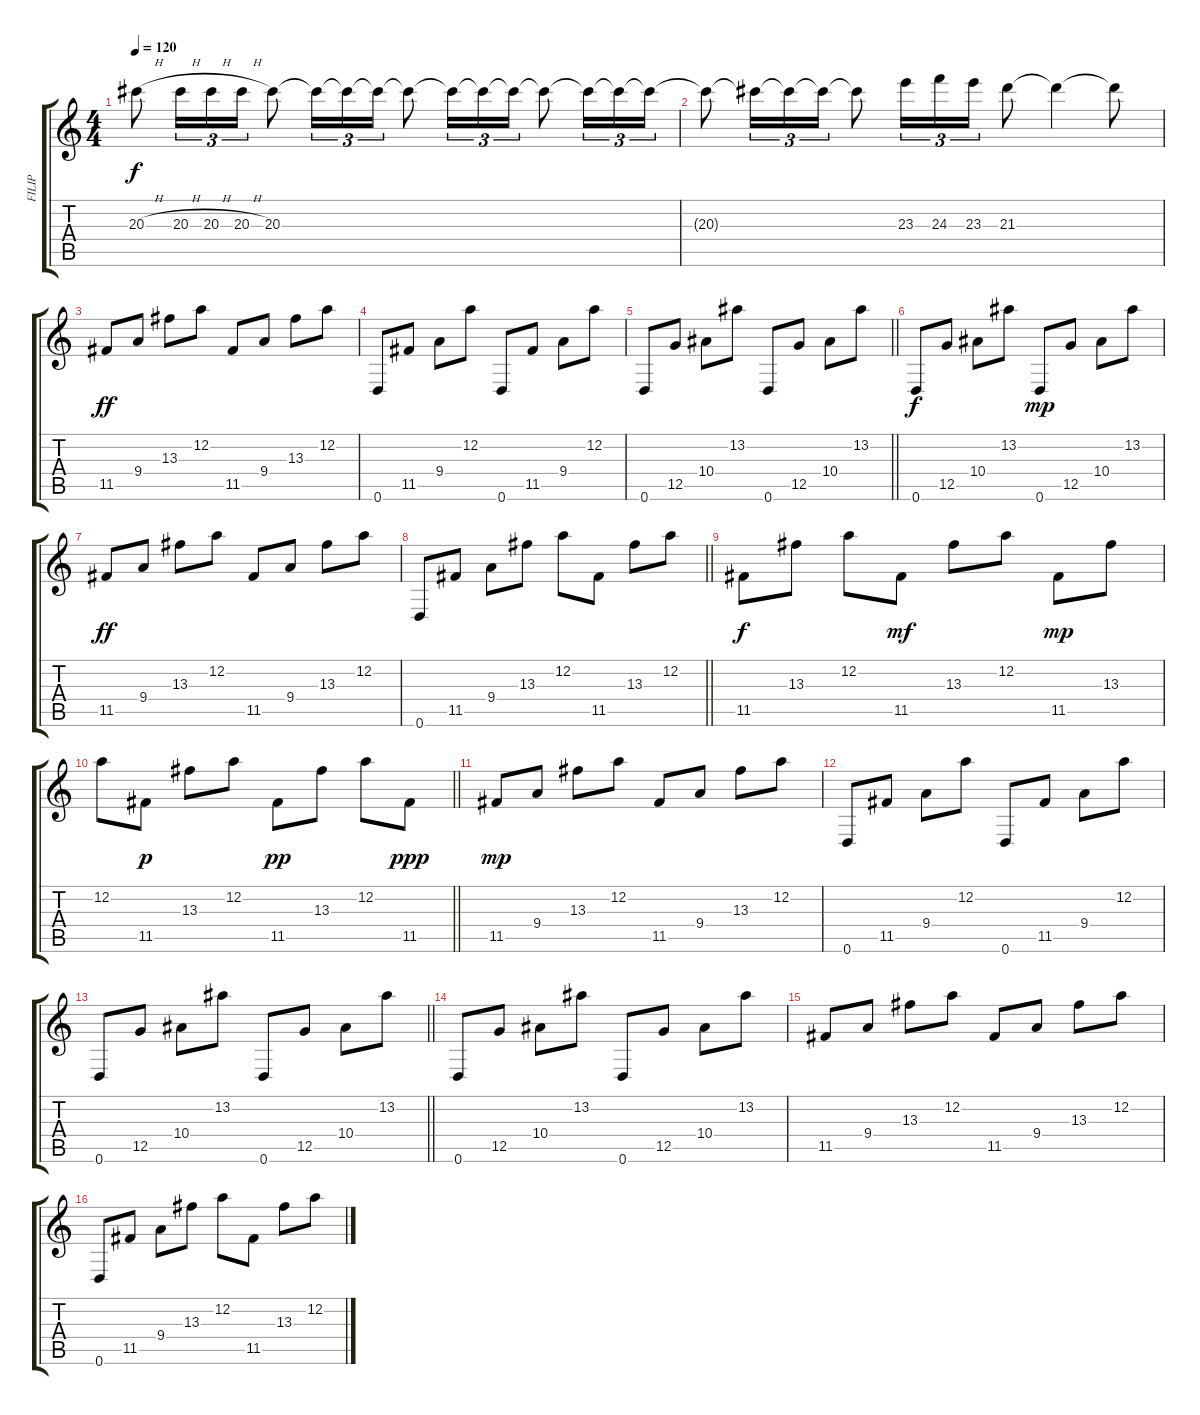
\track ("FILIP" "FILIP") {instrument distortionguitar}
\staff {score tabs}
\tuning (D4 A3 F3 C3 G2 D2) {hide}
\ts (4 4)
\tempo 120
\clef g2
\ks c
20.3{h}.8{dy f volume 11} 20.3{h}.16{tu (3 2)} 20.3{h}.16{tu (3 2)} 20.3{h}.16{tu (3 2)} 20.3.8 20.3{t}.16{tu (3 2)} 20.3{t}.16{tu (3 2)} 20.3{t}.16{tu (3 2)} 20.3{t}.8 20.3{t}.16{tu (3 2)} 20.3{t}.16{tu (3 2)} 20.3{t}.16{tu (3 2)} 20.3{t}.8 20.3{t}.16{tu (3 2)} 20.3{t}.16{tu (3 2)} 20.3{t}.16{tu (3 2)} |
20.3{t}.8{volume 11} 20.3{t}.16{tu (3 2)} 20.3{t}.16{tu (3 2)} 20.3{t}.16{tu (3 2)} 20.3{t}.8 23.3.16{tu (3 2)} 24.3.16{tu (3 2)} 23.3.16{tu (3 2)} 21.3.8 21.3{t}.4 21.3{t}.8 |
11.5.8{dy ff} 9.4.8 13.3.8 12.2.8 11.5.8 9.4.8 13.3.8 12.2.8 |
0.6.8 11.5.8 9.4.8 12.2.8 0.6.8 11.5.8 9.4.8 12.2.8 |
\barLineRight lightlight
0.6.8 12.5.8 10.4.8 13.2.8 0.6.8 12.5.8 10.4.8 13.2.8 |
0.6.8{dy f} 12.5.8 10.4.8 13.2.8 0.6.8{dy mp} 12.5.8 10.4.8 13.2.8 |
11.5.8{dy ff} 9.4.8 13.3.8 12.2.8 11.5.8 9.4.8 13.3.8 12.2.8 |
\barLineRight lightlight
0.6.8 11.5.8 9.4.8 13.3.8 12.2.8 11.5.8 13.3.8 12.2.8 |
11.5.8{dy f} 13.3.8 12.2.8 11.5.8{dy mf} 13.3.8 12.2.8 11.5.8{dy mp} 13.3.8 |
\barLineRight lightlight
12.2.8 11.5.8{dy p} 13.3.8 12.2.8 11.5.8{dy pp} 13.3.8 12.2.8 11.5.8{dy ppp} |
11.5.8{dy mp} 9.4.8 13.3.8 12.2.8 11.5.8 9.4.8 13.3.8 12.2.8 |
0.6.8 11.5.8 9.4.8 12.2.8 0.6.8 11.5.8 9.4.8 12.2.8 |
\barLineRight lightlight
0.6.8 12.5.8 10.4.8 13.2.8 0.6.8 12.5.8 10.4.8 13.2.8 |
0.6.8 12.5.8 10.4.8 13.2.8 0.6.8 12.5.8 10.4.8 13.2.8 |
11.5.8 9.4.8 13.3.8 12.2.8 11.5.8 9.4.8 13.3.8 12.2.8 |
0.6.8 11.5.8 9.4.8 13.3.8 12.2.8 11.5.8 13.3.8 12.2.8
